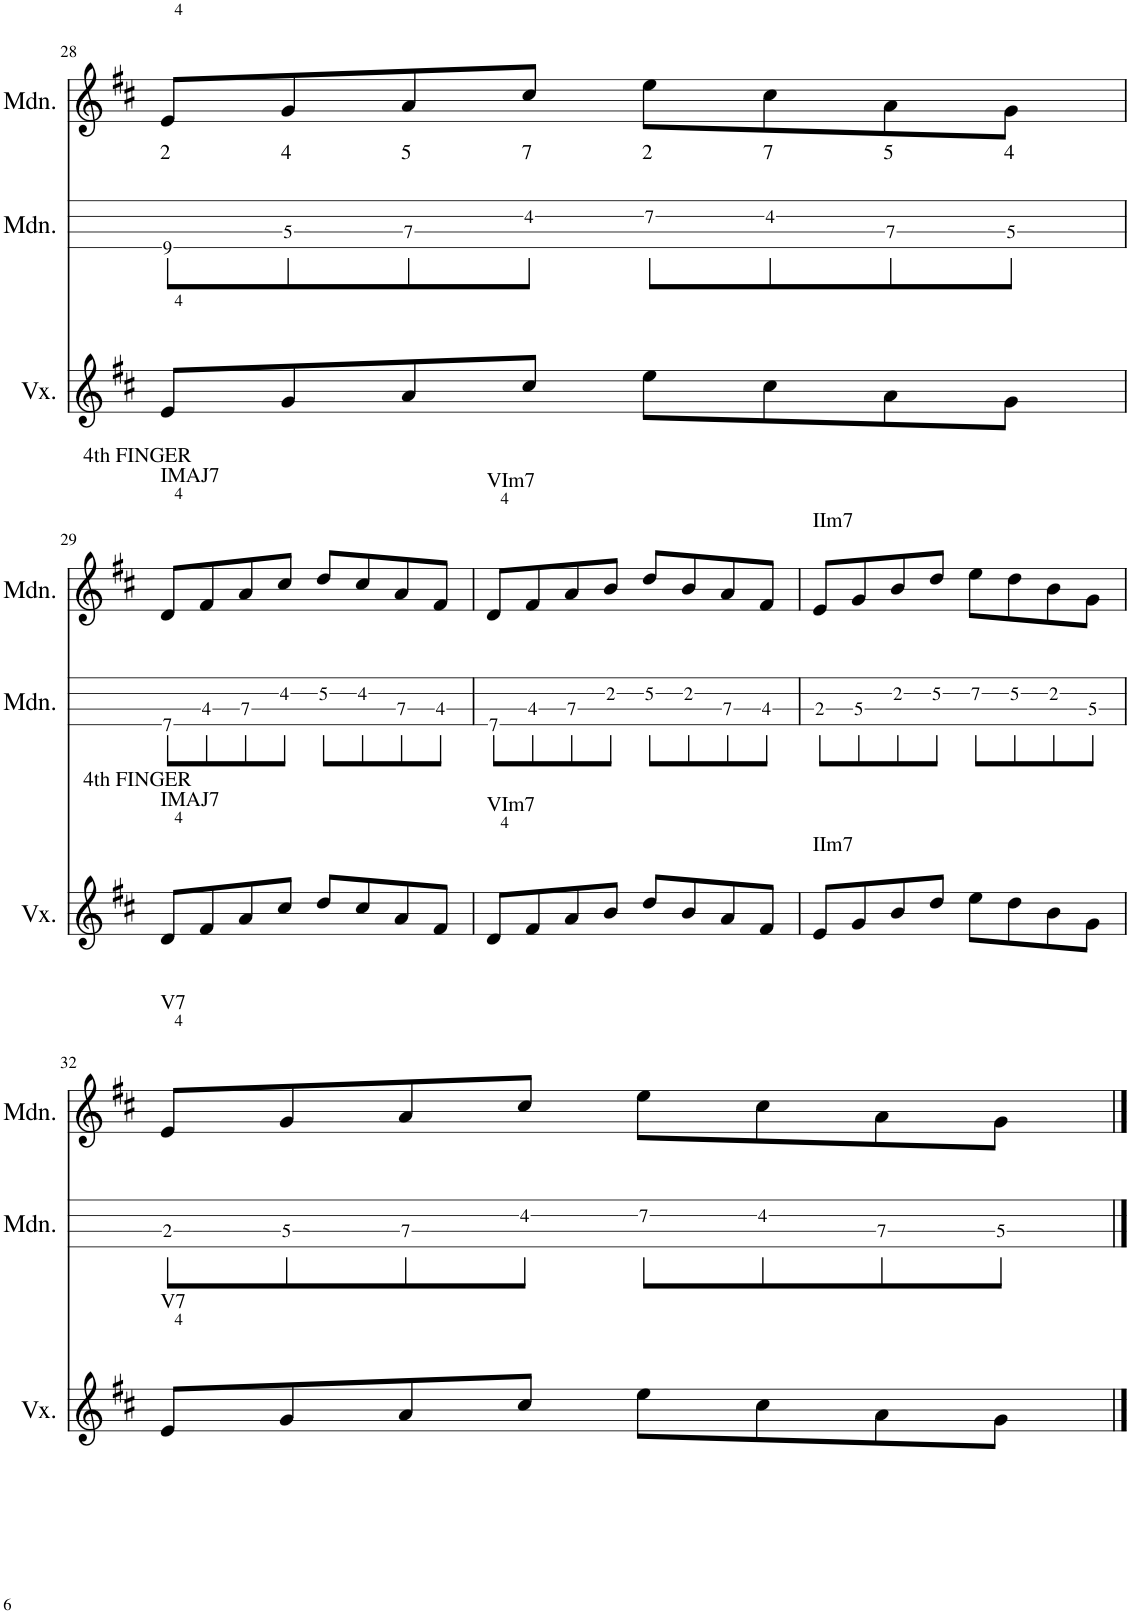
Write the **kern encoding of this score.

**kern	**kern	**kern
*part3	*part2	*part1
*staff3	*staff2	*staff1
*I"Voix	*I"Mandolin	*I"Mandolin
*I'Vx.	*I'Mdn.	*I'Mdn.
!!LO:PB:g=z
*clefG2	*	*clefG2
*k[f#c#]	*k[f#c#]	*k[f#c#]
*M4/4	*M4/4	*M4/4
=28	=28	=28
!	!LO:TX:a:t=2	!
8e/L	8e\L	8e/L
!	!LO:TX:a:t=4	!
8g/	8g\	8g/
!	!LO:TX:a:t=5	!
8a/	8a\	8a/
!	!LO:TX:a:t=7	!
8cc#/J	8cc#\J	8cc#/J
!	!LO:TX:a:t=2	!
8ee\L	8ee\L	8ee\L
!	!LO:TX:a:t=7	!
8cc#\	8cc#\	8cc#\
!	!LO:TX:a:t=5	!
8a\	8a\	8a\
!	!LO:TX:a:t=4	!
8g\J	8g\J	8g\J
!!LO:LB:g=z
=29	=29	=29
!	!	!LO:TX:a:t=IMAJ7
!	!	!LO:TX:a:t=4th FINGER
!LO:TX:a:t=IMAJ7	!	!
!LO:TX:a:t=4th FINGER	!	!
8d/L	8d\L	8d/L
8f#/	8f#\	8f#/
8a/	8a\	8a/
8cc#/J	8cc#\J	8cc#/J
8dd/L	8dd\L	8dd/L
8cc#/	8cc#\	8cc#/
8a/	8a\	8a/
8f#/J	8f#\J	8f#/J
=30	=30	=30
!	!	!LO:TX:a:t=VIm7
!LO:TX:a:t=VIm7	!	!
8d/L	8d\L	8d/L
8f#/	8f#\	8f#/
8a/	8a\	8a/
8b/J	8b\J	8b/J
8dd/L	8dd\L	8dd/L
8b/	8b\	8b/
8a/	8a\	8a/
8f#/J	8f#\J	8f#/J
=31	=31	=31
!	!	!LO:TX:a:t=IIm7
!LO:TX:a:t=IIm7	!	!
8e/L	8e\L	8e/L
8g/	8g\	8g/
8b/	8b\	8b/
8dd/J	8dd\J	8dd/J
8ee\L	8ee\L	8ee\L
8dd\	8dd\	8dd\
8b\	8b\	8b\
8g\J	8g\J	8g\J
!!LO:LB:g=z
=32	=32	=32
!	!	!LO:TX:a:t=V7
!LO:TX:a:t=V7	!	!
8e/L	8e\L	8e/L
8g/	8g\	8g/
8a/	8a\	8a/
8cc#/J	8cc#\J	8cc#/J
8ee\L	8ee\L	8ee\L
8cc#\	8cc#\	8cc#\
8a\	8a\	8a\
8g\J	8g\J	8g\J
==	==	==
*-	*-	*-
